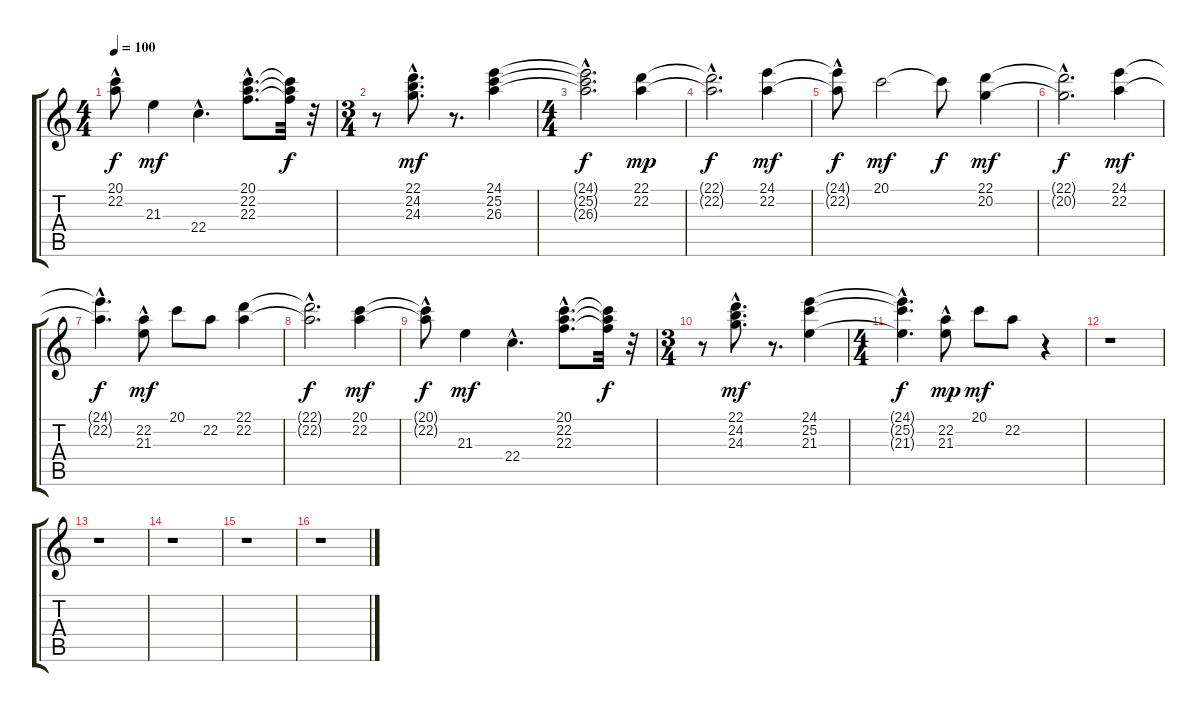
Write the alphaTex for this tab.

\track "" {instrument rockorgan}
\staff {score tabs}
\tuning (E4 B3 G3 D3 A2 E2) {hide}
\ts (4 4)
\tempo 100
\clef g2
\ks c
(20.1{hac t} 22.2{t}).8{dy f} 21.3.4{dy mf} 22.4{hac}.4{d} (20.1{hac} 22.2{hac} 22.3{hac}).8{d} (20.1{t} 22.2{t} 22.3{t}).32{dy f} r.32 |
\ts (3 4)
r.8 (22.1{hac} 24.2{hac} 24.3{hac}).8{d dy mf} r.8{d} (24.1 25.2 26.3).4 |
\ts (4 4)
(24.1{hac t} 25.2{hac t} 26.3{hac t}).2{d dy f} (22.1 22.2).4{dy mp} |
(22.1{hac t} 22.2{hac t}).2{d dy f} (24.1 22.2).4{dy mf} |
(24.1{t} 22.2{hac t}).8{dy f} 20.1.2{dy mf} 20.1{t}.8{dy f} (22.1 20.2).4{dy mf} |
(22.1{hac t} 20.2{hac t}).2{d dy f} (24.1 22.2).4{dy mf} |
(24.1{hac t} 22.2{hac t}).4{d dy f} (22.2 21.3{hac}).8{dy mf} 20.1.8 22.2.8 (22.1 22.2).4 |
(22.1{hac t} 22.2{hac t}).2{d dy f} (20.1 22.2).4{dy mf} |
(20.1{hac t} 22.2{t}).8{dy f} 21.3.4{dy mf} 22.4{hac}.4{d} (20.1{hac} 22.2{hac} 22.3{hac}).8{d} (20.1{t} 22.2{t} 22.3{t}).32{dy f} r.32 |
\ts (3 4)
r.8 (22.1{hac} 24.2{hac} 24.3{hac}).8{d dy mf} r.8{d} (24.1 25.2 21.3).4 |
\ts (4 4)
(24.1{hac t} 25.2{hac t} 21.3{hac t}).4{d dy f} (22.2 21.3{hac}).8{dy mp} 20.1.8{dy mf} 22.2.8 r.4 |
r.1 |
r.1 |
r.1 |
r.1 |
r.1
